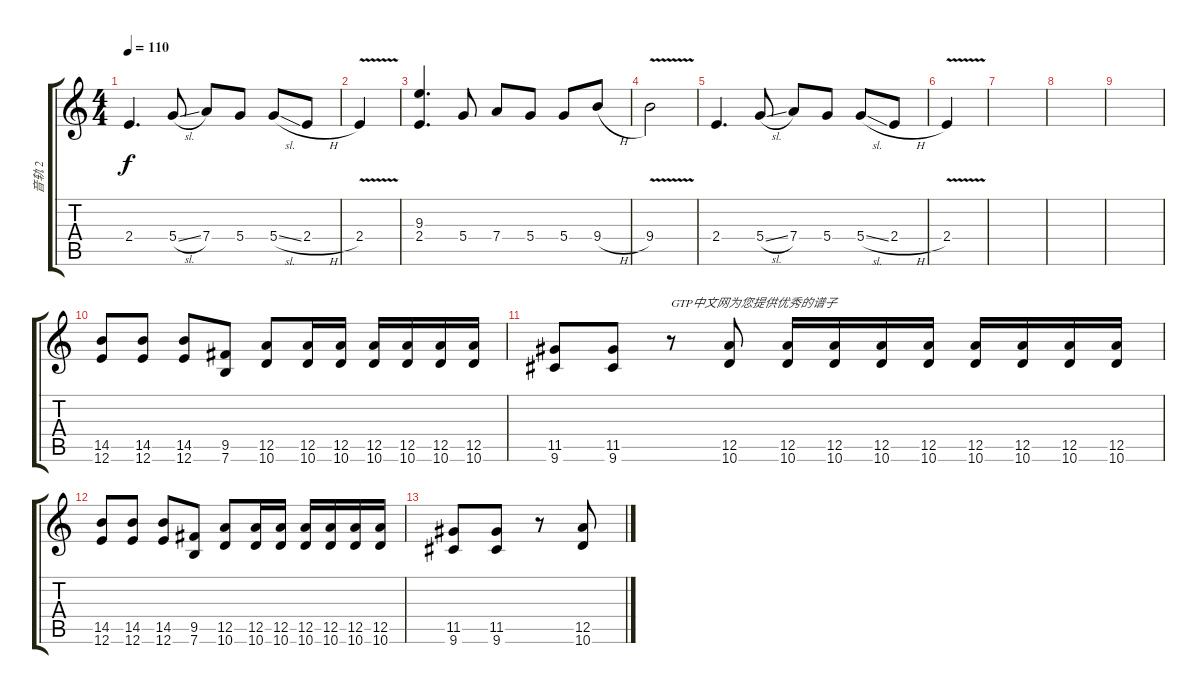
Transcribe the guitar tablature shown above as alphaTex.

\track ("音轨 2" "音轨 2") {instrument acousticguitarsteel}
\staff {score tabs}
\tuning (E4 B3 G3 D3 A2 E2) {hide}
\ts (4 4)
\tempo 110
\clef g2
\ks c
2.4.4{d dy f} 5.4{sl}.8 7.4.8 5.4.8 5.4{sl}.8 2.4{h}.8 |
2.4{v}.4 |
(9.3 2.4).4{d} 5.4.8 7.4.8 5.4.8 5.4.8 9.4{h}.8 |
9.4{v}.2 |
2.4.4{d} 5.4{sl}.8 7.4.8 5.4.8 5.4{sl}.8 2.4{h}.8 |
2.4{v}.4 |
|
|
|
(14.5 12.6).8 (14.5 12.6).8 (14.5 12.6).8 (9.5 7.6).8 (12.5 10.6).8 (12.5 10.6).16 (12.5 10.6).16 (12.5 10.6).16 (12.5 10.6).16 (12.5 10.6).16 (12.5 10.6).16 |
(11.5 9.6).8 (11.5 9.6).8 r.8{txt "GTP中文网为您提供优秀的谱子"} (12.5 10.6).8 (12.5 10.6).16 (12.5 10.6).16 (12.5 10.6).16 (12.5 10.6).16 (12.5 10.6).16 (12.5 10.6).16 (12.5 10.6).16 (12.5 10.6).16 |
(14.5 12.6).8 (14.5 12.6).8 (14.5 12.6).8 (9.5 7.6).8 (12.5 10.6).8 (12.5 10.6).16 (12.5 10.6).16 (12.5 10.6).16 (12.5 10.6).16 (12.5 10.6).16 (12.5 10.6).16 |
(11.5 9.6).8 (11.5 9.6).8 r.8 (12.5 10.6).8
